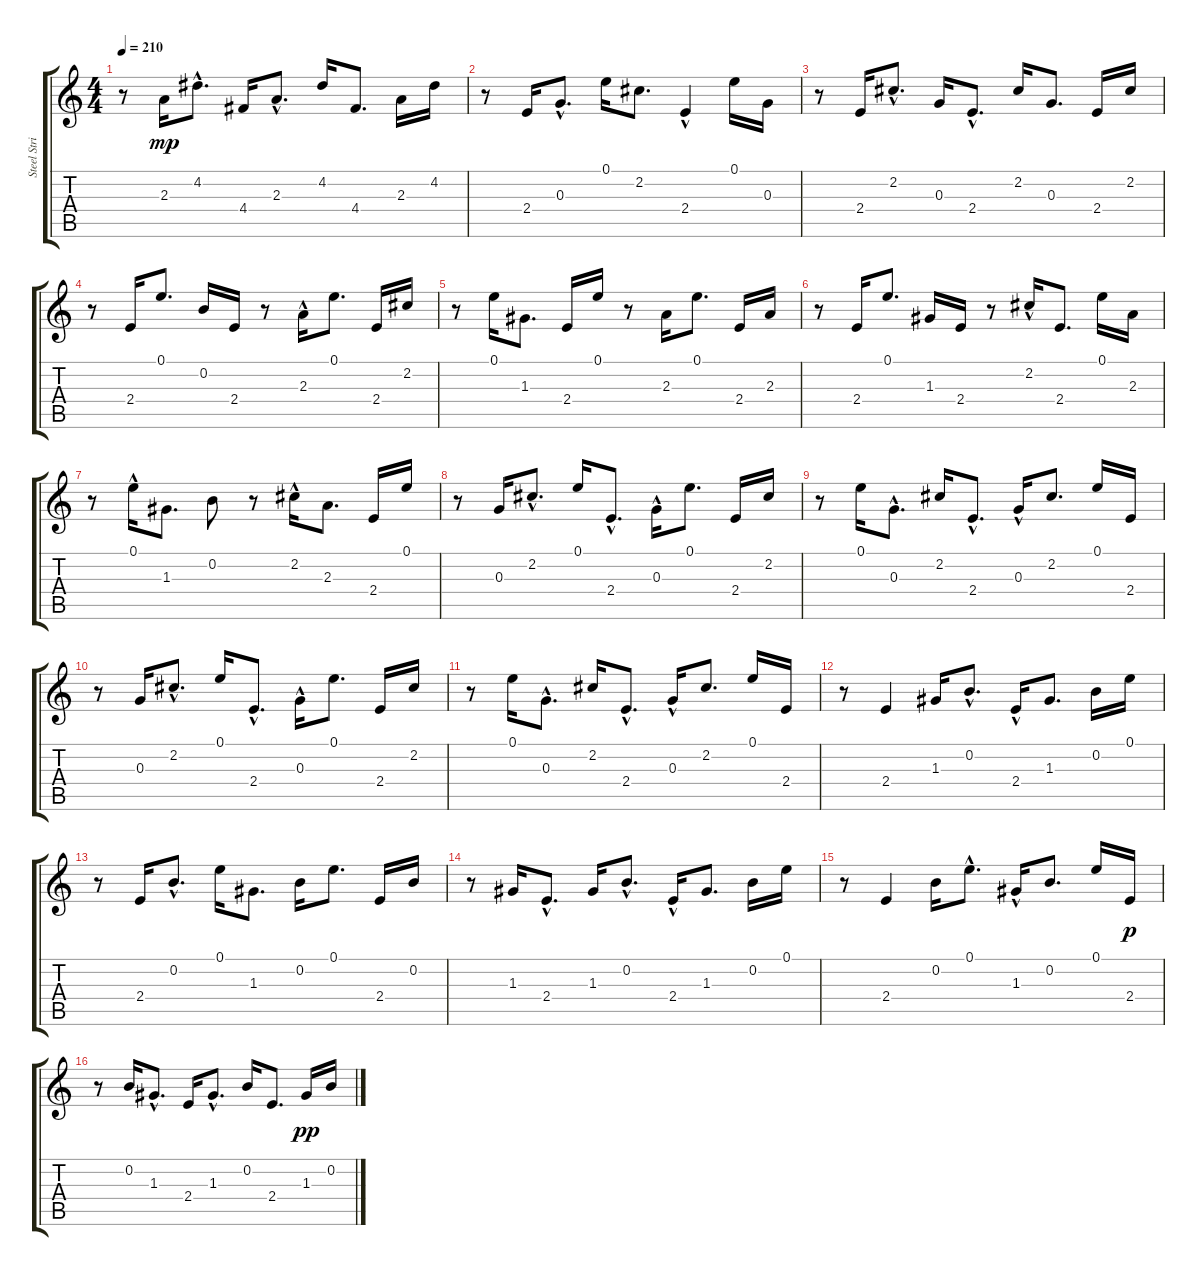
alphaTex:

\track ("Steel String" "Steel Stri") {instrument acousticguitarsteel}
\staff {score tabs}
\tuning (E4 B3 G3 D3 A2 E2) {hide}
\ts (4 4)
\tempo 210
\clef g2
\ks c
r.8{dy mp} 2.3.16 4.2{hac}.8{d} 4.4.16 2.3{hac}.8{d} 4.2.16 4.4.8{d} 2.3.16 4.2.16 |
r.8 2.4.16 0.3{hac}.8{d} 0.1.16 2.2.8{d} 2.4{hac}.4 0.1.16 0.3.16 |
r.8 2.4.16 2.2{hac}.8{d} 0.3.16 2.4{hac}.8{d} 2.2.16 0.3.8{d} 2.4.16 2.2.16 |
r.8 2.4.16 0.1.8{d} 0.2.16 2.4.16 r.8 2.3{hac}.16 0.1.8{d} 2.4.16 2.2.16 |
r.8 0.1.16 1.3.8{d} 2.4.16 0.1.16 r.8 2.3.16 0.1.8{d} 2.4.16 2.3.16 |
r.8 2.4.16 0.1.8{d} 1.3.16 2.4.16 r.8 2.2{hac}.16 2.4.8{d} 0.1.16 2.3.16 |
r.8 0.1{hac}.16 1.3.8{d} 0.2.8 r.8 2.2{hac}.16 2.3.8{d} 2.4.16 0.1.16 |
r.8 0.3.16 2.2{hac}.8{d} 0.1.16 2.4{hac}.8{d} 0.3{hac}.16 0.1.8{d} 2.4.16 2.2.16 |
r.8 0.1.16 0.3{hac}.8{d} 2.2.16 2.4{hac}.8{d} 0.3{hac}.16 2.2.8{d} 0.1.16 2.4.16 |
r.8 0.3.16 2.2{hac}.8{d} 0.1.16 2.4{hac}.8{d} 0.3{hac}.16 0.1.8{d} 2.4.16 2.2.16 |
r.8 0.1.16 0.3{hac}.8{d} 2.2.16 2.4{hac}.8{d} 0.3{hac}.16 2.2.8{d} 0.1.16 2.4.16 |
r.8 2.4.4 1.3.16 0.2{hac}.8{d} 2.4{hac}.16 1.3.8{d} 0.2.16 0.1.16 |
r.8 2.4.16 0.2{hac}.8{d} 0.1.16 1.3.8{d} 0.2.16 0.1.8{d} 2.4.16 0.2.16 |
r.8 1.3.16 2.4{hac}.8{d} 1.3.16 0.2{hac}.8{d} 2.4{hac}.16 1.3.8{d} 0.2.16 0.1.16 |
r.8 2.4.4 0.2.16 0.1{hac}.8{d} 1.3{hac}.16 0.2.8{d} 0.1.16 2.4.16{dy p} |
r.8 0.2.16 1.3{hac}.8{d} 2.4.16 1.3{hac}.8{d} 0.2.16 2.4.8{d} 1.3.16{dy pp} 0.2.16
